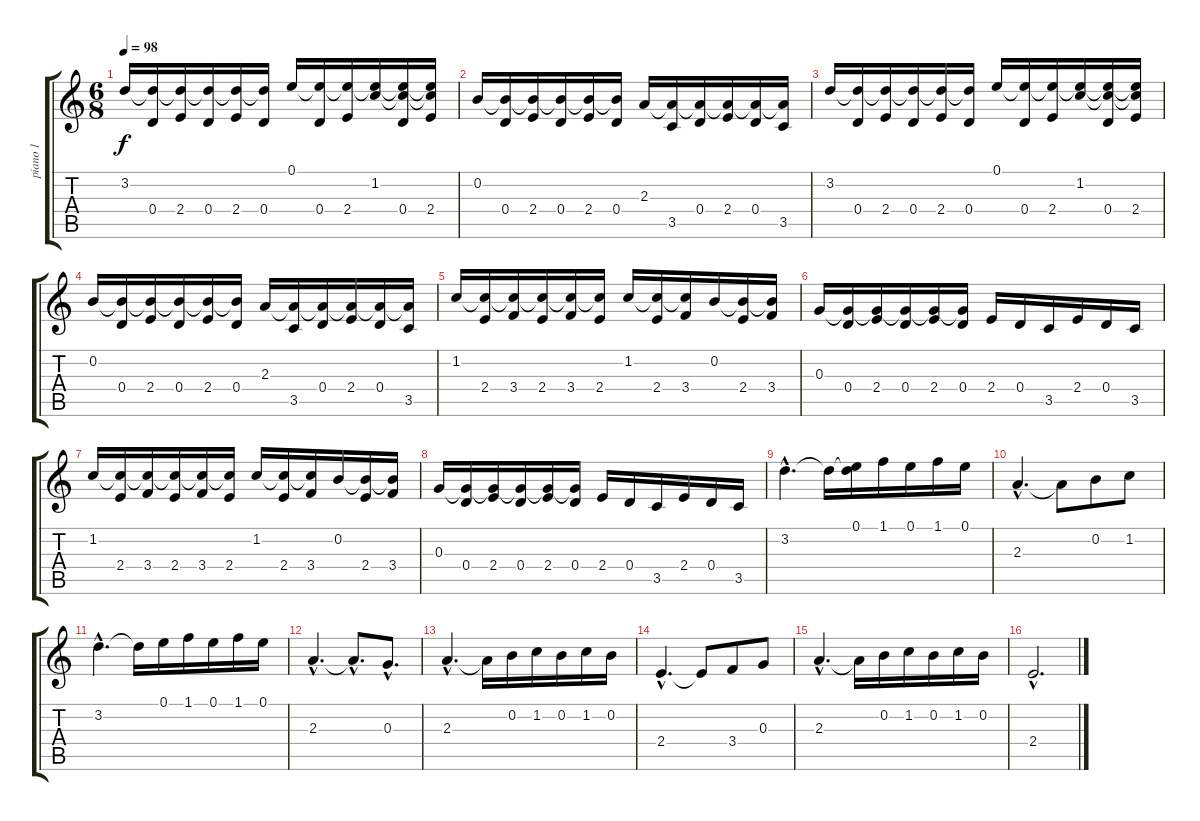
\track ("piano 1" "piano 1") {instrument acousticgrandpiano}
\staff {score tabs}
\tuning (E5 B4 G4 D4 A3 E3) {hide}
\ts (6 8)
\tempo 98
\clef g2
\ks c
3.2.16{dy f} (3.2{t} 0.4).16 (3.2{t} 2.4).16 (3.2{t} 0.4).16 (3.2{t} 2.4).16 (3.2{t} 0.4).16 0.1.16 (0.1{t} 0.4).16 (0.1{t} 2.4).16 (0.1{t} 1.2).16 (0.1{t} 1.2{t} 0.4).16 (0.1{t} 1.2{t} 2.4).16 |
0.2.16 (0.2{t} 0.4).16 (0.2{t} 2.4).16 (0.2{t} 0.4).16 (0.2{t} 2.4).16 (0.2{t} 0.4).16 2.3.16 (2.3{t} 3.5).16 (2.3{t} 0.4).16 (2.3{t} 2.4).16 (2.3{t} 0.4).16 (2.3{t} 3.5).16 |
3.2.16 (3.2{t} 0.4).16 (3.2{t} 2.4).16 (3.2{t} 0.4).16 (3.2{t} 2.4).16 (3.2{t} 0.4).16 0.1.16 (0.1{t} 0.4).16 (0.1{t} 2.4).16 (0.1{t} 1.2).16 (0.1{t} 1.2{t} 0.4).16 (0.1{t} 1.2{t} 2.4).16 |
0.2.16 (0.2{t} 0.4).16 (0.2{t} 2.4).16 (0.2{t} 0.4).16 (0.2{t} 2.4).16 (0.2{t} 0.4).16 2.3.16 (2.3{t} 3.5).16 (2.3{t} 0.4).16 (2.3{t} 2.4).16 (2.3{t} 0.4).16 (2.3{t} 3.5).16 |
1.2.16 (1.2{t} 2.4).16 (1.2{t} 3.4).16 (1.2{t} 2.4).16 (1.2{t} 3.4).16 (1.2{t} 2.4).16 1.2.16 (1.2{t} 2.4).16 (1.2{t} 3.4).16 0.2.16 (0.2{t} 2.4).16 (0.2{t} 3.4).16 |
0.3.16 (0.3{t} 0.4).16 (0.3{t} 2.4).16 (0.3{t} 0.4).16 (0.3{t} 2.4).16 (0.3{t} 0.4).16 2.4.16 0.4.16 3.5.16 2.4.16 0.4.16 3.5.16 |
1.2.16 (1.2{t} 2.4).16 (1.2{t} 3.4).16 (1.2{t} 2.4).16 (1.2{t} 3.4).16 (1.2{t} 2.4).16 1.2.16 (1.2{t} 2.4).16 (1.2{t} 3.4).16 0.2.16 (0.2{t} 2.4).16 (0.2{t} 3.4).16 |
0.3.16 (0.3{t} 0.4).16 (0.3{t} 2.4).16 (0.3{t} 0.4).16 (0.3{t} 2.4).16 (0.3{t} 0.4).16 2.4.16 0.4.16 3.5.16 2.4.16 0.4.16 3.5.16 |
3.2{hac}.4{d} 3.2{t}.16 (0.1 3.2{t}).16 1.1.16 0.1.16 1.1.16 0.1.16 |
2.3{hac}.4{d} 2.3{t}.8 0.2.8 1.2.8 |
3.2{hac}.4{d} 3.2{t}.16 0.1.16 1.1.16 0.1.16 1.1.16 0.1.16 |
2.3{hac}.4{d} 2.3{hac t}.8{d} 0.3{hac}.8{d} |
2.3{hac}.4{d} 2.3{t}.16 0.2.16 1.2.16 0.2.16 1.2.16 0.2.16 |
2.4{hac}.4{d} 2.4{t}.8 3.4.8 0.3.8 |
2.3{hac}.4{d} 2.3{t}.16 0.2.16 1.2.16 0.2.16 1.2.16 0.2.16 |
2.4{hac}.2{d}
